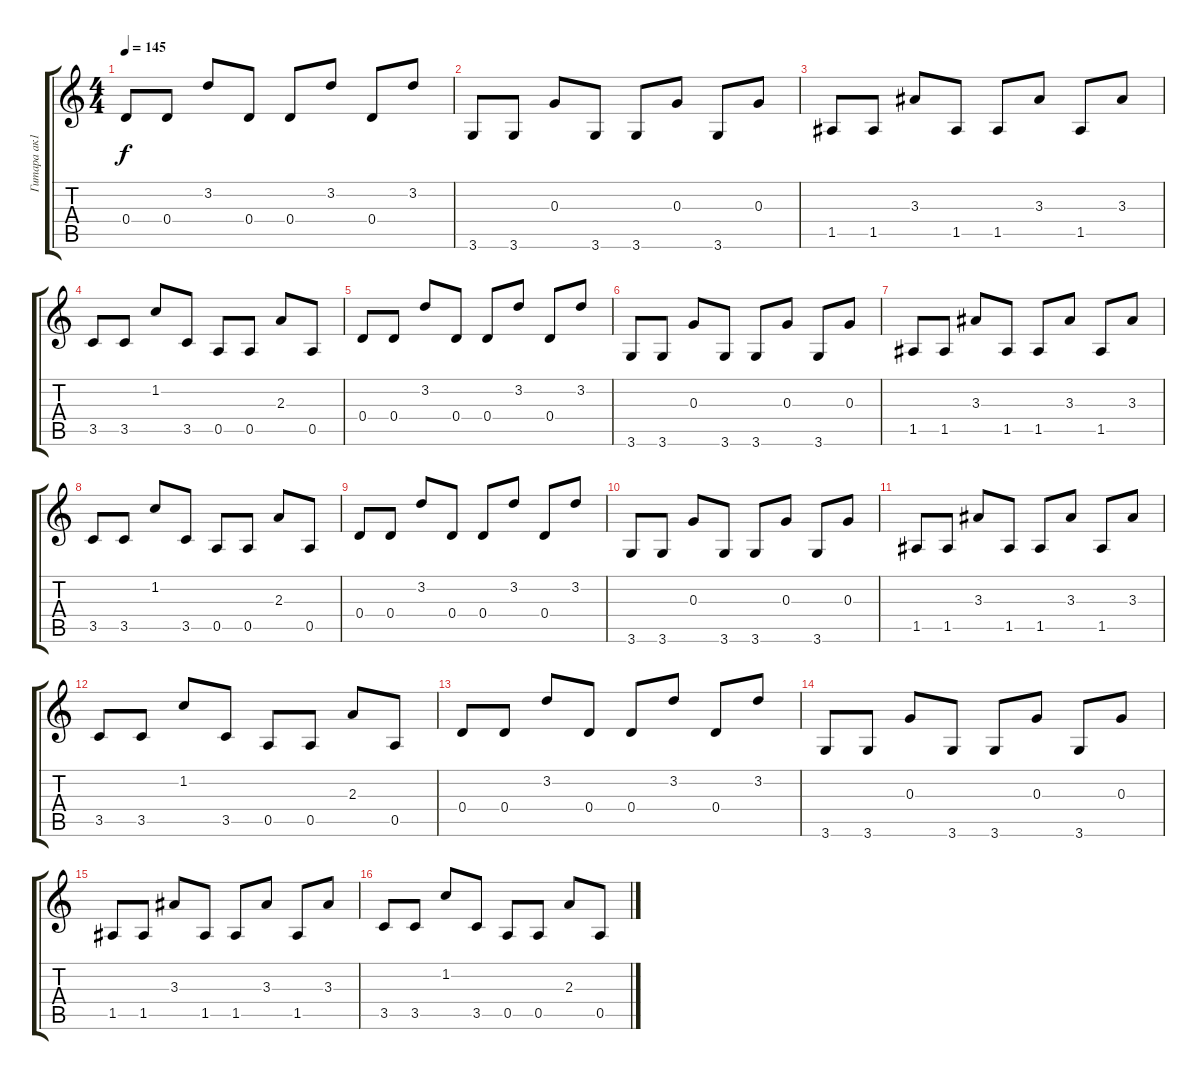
\track ("Гитара ак1" "Гитара ак1") {instrument electricguitarmuted}
\staff {score tabs}
\tuning (E4 B3 G3 D3 A2 E2) {hide}
\ts (4 4)
\tempo 145
\clef g2
\ks c
0.4.8{dy f instrument electricguitarmuted} 0.4.8 3.2.8 0.4.8 0.4.8 3.2.8 0.4.8 3.2.8 |
3.6.8 3.6.8 0.3.8 3.6.8 3.6.8 0.3.8 3.6.8 0.3.8 |
1.5.8 1.5.8 3.3.8 1.5.8 1.5.8 3.3.8 1.5.8 3.3.8 |
3.5.8 3.5.8 1.2.8 3.5.8 0.5.8 0.5.8 2.3.8 0.5.8 |
0.4.8 0.4.8 3.2.8 0.4.8 0.4.8 3.2.8 0.4.8 3.2.8 |
3.6.8 3.6.8 0.3.8 3.6.8 3.6.8 0.3.8 3.6.8 0.3.8 |
1.5.8 1.5.8 3.3.8 1.5.8 1.5.8 3.3.8 1.5.8 3.3.8 |
3.5.8 3.5.8 1.2.8 3.5.8 0.5.8 0.5.8 2.3.8 0.5.8 |
0.4.8 0.4.8 3.2.8 0.4.8 0.4.8 3.2.8 0.4.8 3.2.8 |
3.6.8 3.6.8 0.3.8 3.6.8 3.6.8 0.3.8 3.6.8 0.3.8 |
1.5.8 1.5.8 3.3.8 1.5.8 1.5.8 3.3.8 1.5.8 3.3.8 |
3.5.8 3.5.8 1.2.8 3.5.8 0.5.8 0.5.8 2.3.8 0.5.8 |
0.4.8 0.4.8 3.2.8 0.4.8 0.4.8 3.2.8 0.4.8 3.2.8 |
3.6.8 3.6.8 0.3.8 3.6.8 3.6.8 0.3.8 3.6.8 0.3.8 |
1.5.8 1.5.8 3.3.8 1.5.8 1.5.8 3.3.8 1.5.8 3.3.8 |
3.5.8 3.5.8 1.2.8 3.5.8 0.5.8 0.5.8 2.3.8 0.5.8
